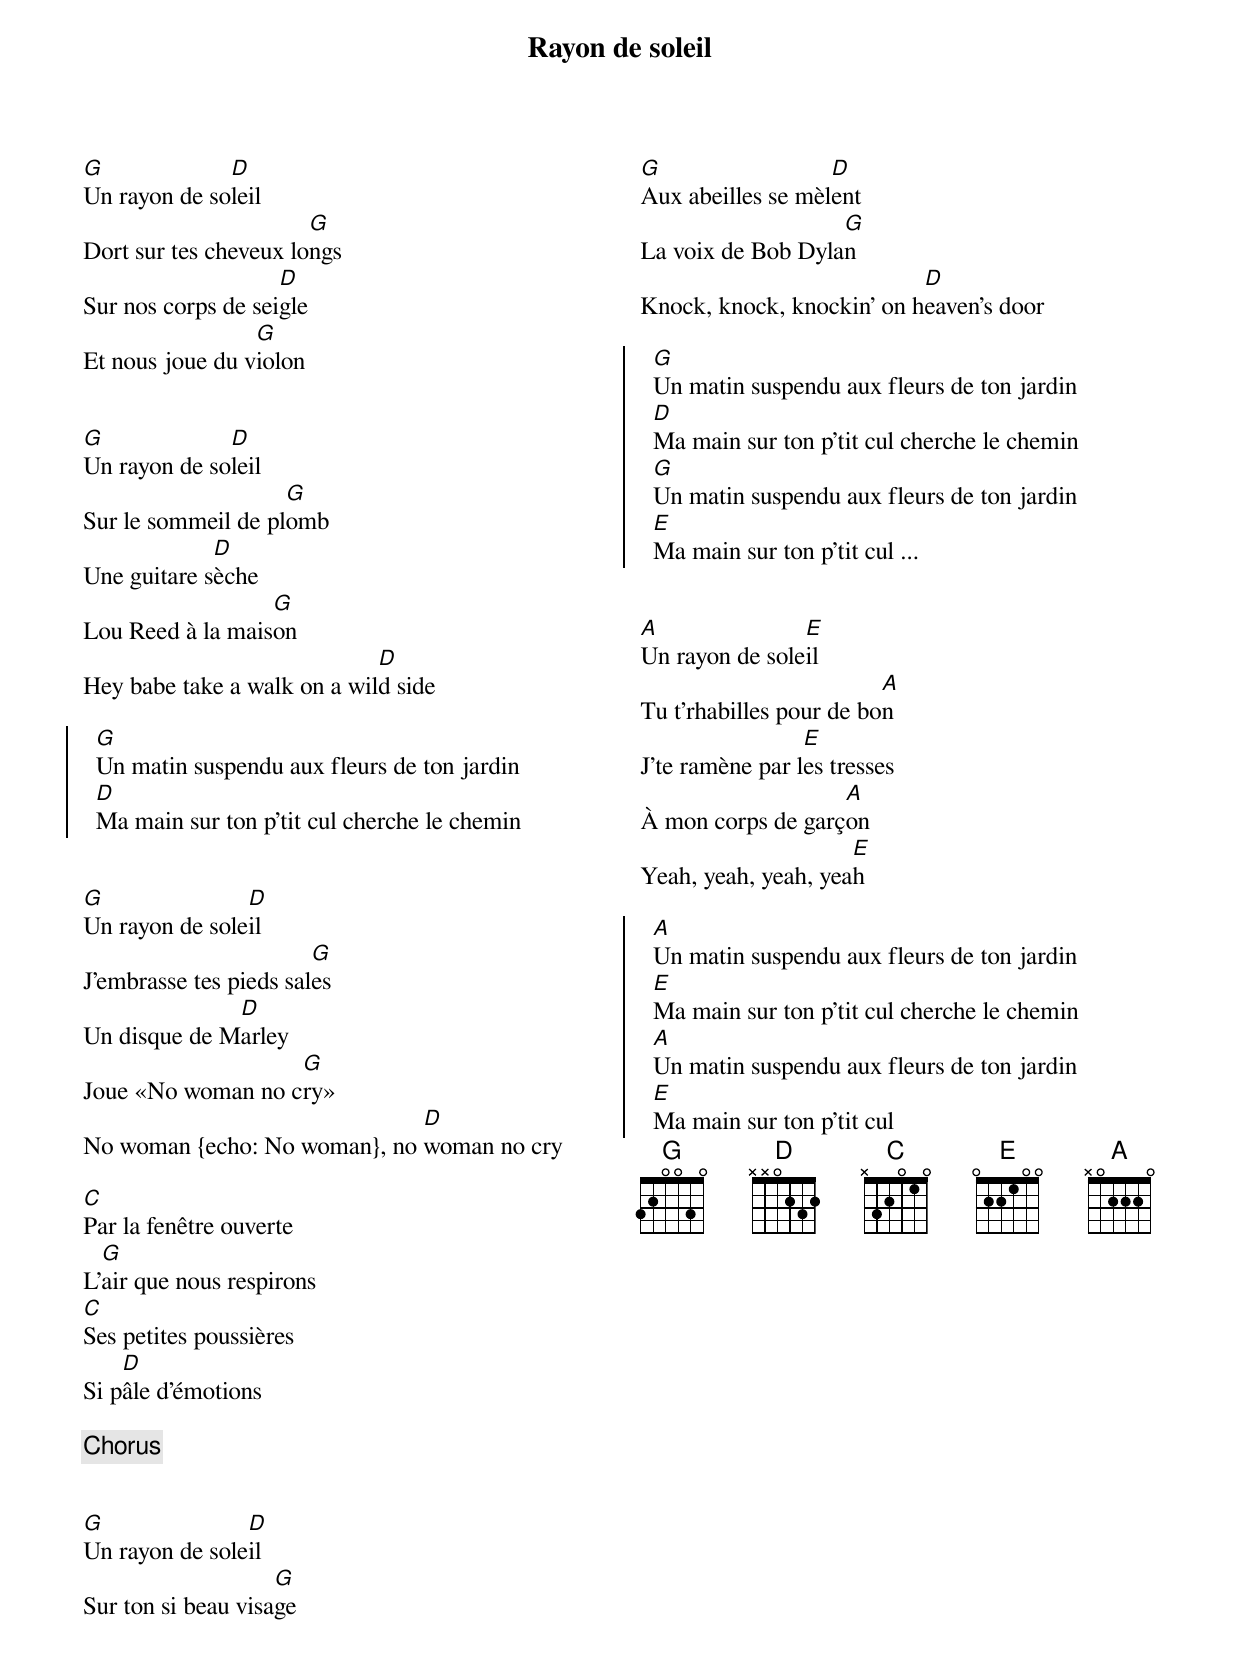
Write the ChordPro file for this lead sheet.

{title: Rayon de soleil}
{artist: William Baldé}
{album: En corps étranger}
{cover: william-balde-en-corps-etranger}
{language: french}
{columns: 2}
{define: G frets 3 2 0 0 3 0}
{define: D frets X X 0 2 3 2}
{define: C frets X 3 2 0 1 0}
{define: E frets 0 2 2 1 0 0}
{define: A frets X 0 2 2 2 0}

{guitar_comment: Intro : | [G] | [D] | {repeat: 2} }


[G]Un rayon de so[D]leil
Dort sur tes cheveux lo[G]ngs
Sur nos corps de sei[D]gle
Et nous joue du v[G]iolon
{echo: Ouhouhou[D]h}


[G]Un rayon de so[D]leil
Sur le sommeil de pl[G]omb
Une guitare s[D]èche
Lou Reed à la mais[G]on
Hey babe take a walk on a wil[D]d side

{start_of_chorus}
  [G]Un matin suspendu aux fleurs de ton jardin
  [D]Ma main sur ton p'tit cul cherche le chemin
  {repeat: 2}
{end_of_chorus}


[G]Un rayon de sole[D]il
J'embrasse tes pieds sal[G]es
Un disque de M[D]arley
Joue «No woman no c[G]ry»
No woman {echo: No woman}, no [D]woman no cry

{start_of_bridge}
[C]Par la fenêtre ouverte
L'[G]air que nous respirons
[C]Ses petites poussières
Si p[D]âle d'émotions
{end_of_bridge}

{comment: Chorus}


[G]Un rayon de sole[D]il
Sur ton si beau visa[G]ge
[G]Aux abeilles se mèl[D]ent
La voix de Bob Dyla[G]n
Knock, knock, knockin' on h[D]eaven's door

{start_of_chorus}
  [G]Un matin suspendu aux fleurs de ton jardin
  [D]Ma main sur ton p'tit cul cherche le chemin
  [G]Un matin suspendu aux fleurs de ton jardin
  [E]Ma main sur ton p'tit cul ...
{end_of_chorus}


[A]Un rayon de sole[E]il
Tu t'rhabilles pour de bo[A]n
J'te ramène par l[E]es tresses
À mon corps de garç[A]on
Yeah, yeah, yeah, yea[E]h

{start_of_chorus}
  [A]Un matin suspendu aux fleurs de ton jardin
  [E]Ma main sur ton p'tit cul cherche le chemin
  [A]Un matin suspendu aux fleurs de ton jardin
  [E]Ma main sur ton p'tit cul
{end_of_chorus}
